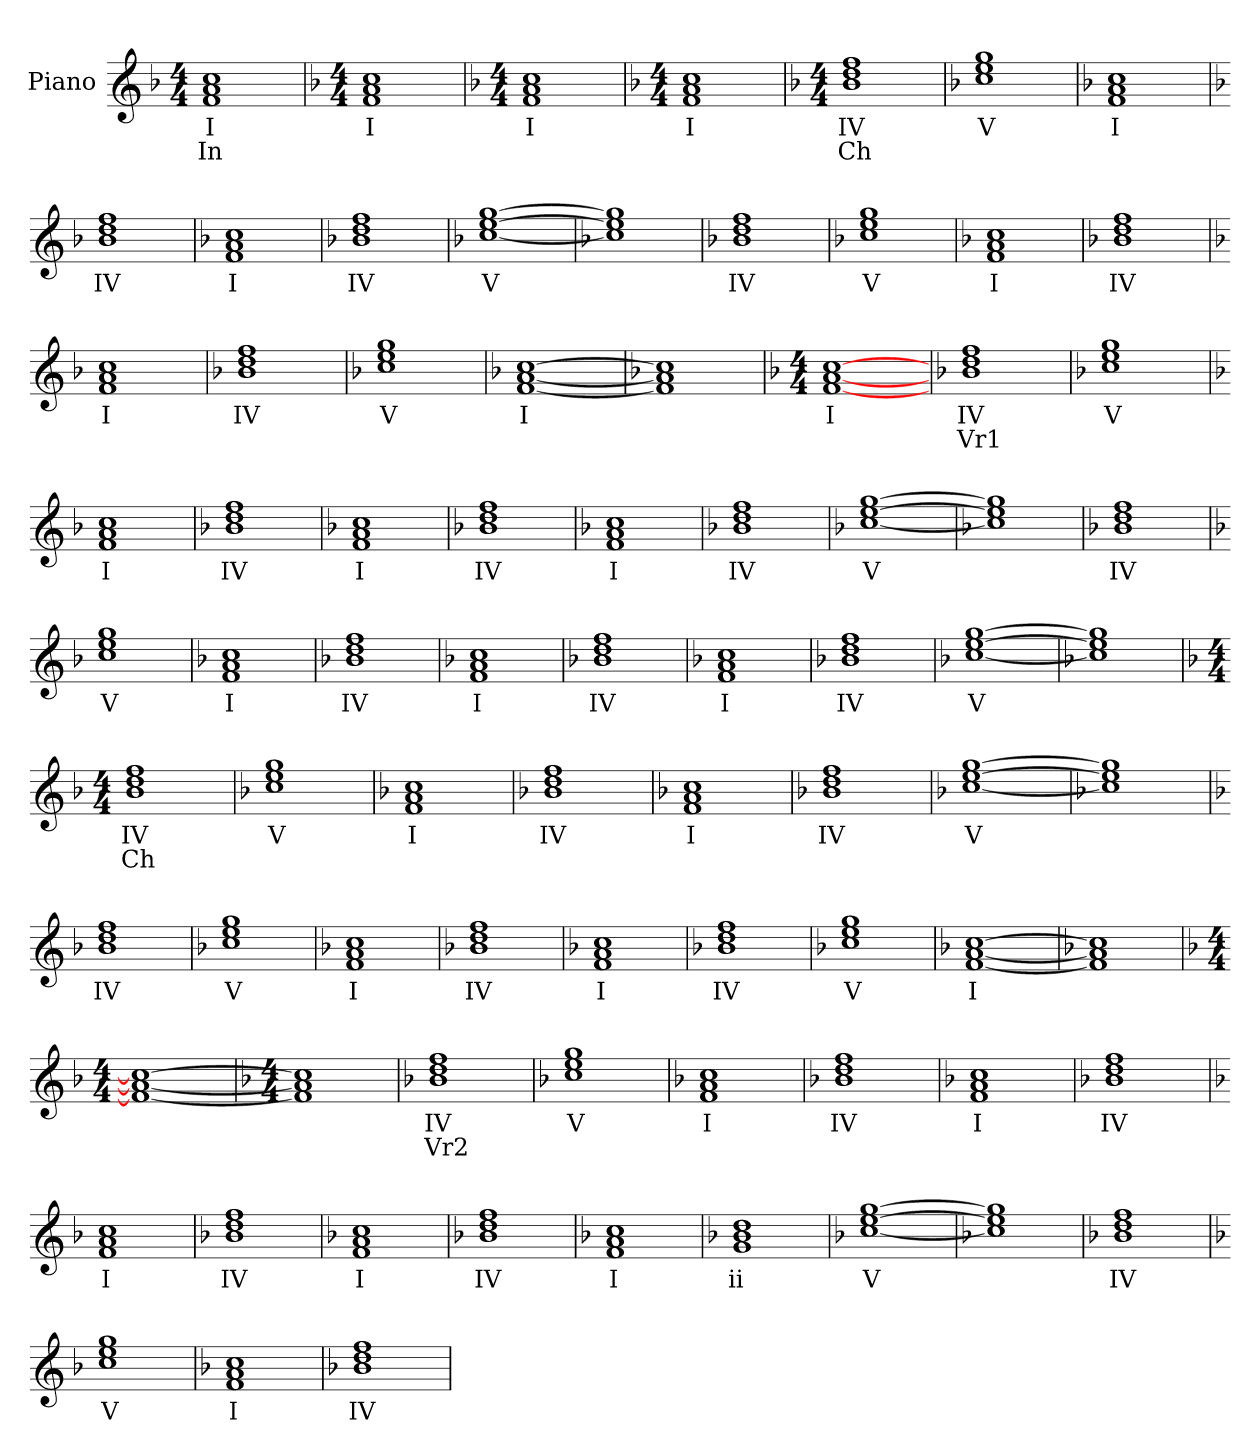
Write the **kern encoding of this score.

**kern	**text	**text
*part1	*part1	*part1
*staff1	*staff1	*staff1
*I"Piano	*	*
*I'Pno	*	*
*k[b-]	*	*
*F:	*	*
*M4/4	*	*
=	=	=
1f 1a 1cc	I	In
=	=	=
*k[b-]	*	*
*F:	*	*
*M4/4	*	*
1f 1a 1cc	I	.
=	=	=
*k[b-]	*	*
*F:	*	*
*M4/4	*	*
1f 1a 1cc	I	.
=	=	=
*k[b-]	*	*
*F:	*	*
*M4/4	*	*
1f 1a 1cc	I	.
=	=	=
*k[b-]	*	*
*F:	*	*
*M4/4	*	*
1b- 1dd 1ff	IV	Ch
=	=	=
*k[b-]	*	*
*F:	*	*
1cc 1ee 1gg	V	.
=	=	=
*k[b-]	*	*
*F:	*	*
1f 1a 1cc	I	.
=	=	=
*k[b-]	*	*
*F:	*	*
1b- 1dd 1ff	IV	.
=	=	=
*k[b-]	*	*
*F:	*	*
1f 1a 1cc	I	.
=	=	=
*k[b-]	*	*
*F:	*	*
1b- 1dd 1ff	IV	.
=	=	=
*k[b-]	*	*
*F:	*	*
[1cc [1ee [1gg	V	.
=	=	=
*k[b-]	*	*
*F:	*	*
1cc] 1ee] 1gg]	.	.
=	=	=
*k[b-]	*	*
*F:	*	*
1b- 1dd 1ff	IV	.
=	=	=
*k[b-]	*	*
*F:	*	*
1cc 1ee 1gg	V	.
=	=	=
*k[b-]	*	*
*F:	*	*
1f 1a 1cc	I	.
=	=	=
*k[b-]	*	*
*F:	*	*
1b- 1dd 1ff	IV	.
=	=	=
*k[b-]	*	*
*F:	*	*
1f 1a 1cc	I	.
=	=	=
*k[b-]	*	*
*F:	*	*
1b- 1dd 1ff	IV	.
=	=	=
*k[b-]	*	*
*F:	*	*
1cc 1ee 1gg	V	.
=	=	=
*k[b-]	*	*
*F:	*	*
[1f [1a [1cc	I	.
=	=	=
*k[b-]	*	*
*F:	*	*
1f] 1a] 1cc]	.	.
=	=	=
*k[b-]	*	*
*F:	*	*
*M4/4	*	*
[1f [1a [1cc	I	.
=	=	=
*k[b-]	*	*
*F:	*	*
1b- 1dd 1ff	IV	Vr1
=	=	=
*k[b-]	*	*
*F:	*	*
1cc 1ee 1gg	V	.
=	=	=
*k[b-]	*	*
*F:	*	*
1f 1a 1cc	I	.
=	=	=
*k[b-]	*	*
*F:	*	*
1b- 1dd 1ff	IV	.
=	=	=
*k[b-]	*	*
*F:	*	*
1f 1a 1cc	I	.
=	=	=
*k[b-]	*	*
*F:	*	*
1b- 1dd 1ff	IV	.
=	=	=
*k[b-]	*	*
*F:	*	*
1f 1a 1cc	I	.
=	=	=
*k[b-]	*	*
*F:	*	*
1b- 1dd 1ff	IV	.
=	=	=
*k[b-]	*	*
*F:	*	*
[1cc [1ee [1gg	V	.
=	=	=
*k[b-]	*	*
*F:	*	*
1cc] 1ee] 1gg]	.	.
=	=	=
*k[b-]	*	*
*F:	*	*
1b- 1dd 1ff	IV	.
=	=	=
*k[b-]	*	*
*F:	*	*
1cc 1ee 1gg	V	.
=	=	=
*k[b-]	*	*
*F:	*	*
1f 1a 1cc	I	.
=	=	=
*k[b-]	*	*
*F:	*	*
1b- 1dd 1ff	IV	.
=	=	=
*k[b-]	*	*
*F:	*	*
1f 1a 1cc	I	.
=	=	=
*k[b-]	*	*
*F:	*	*
1b- 1dd 1ff	IV	.
=	=	=
*k[b-]	*	*
*F:	*	*
1f 1a 1cc	I	.
=	=	=
*k[b-]	*	*
*F:	*	*
1b- 1dd 1ff	IV	.
=	=	=
*k[b-]	*	*
*F:	*	*
[1cc [1ee [1gg	V	.
=	=	=
*k[b-]	*	*
*F:	*	*
1cc] 1ee] 1gg]	.	.
=	=	=
*k[b-]	*	*
*F:	*	*
*M4/4	*	*
1b- 1dd 1ff	IV	Ch
=	=	=
*k[b-]	*	*
*F:	*	*
1cc 1ee 1gg	V	.
=	=	=
*k[b-]	*	*
*F:	*	*
1f 1a 1cc	I	.
=	=	=
*k[b-]	*	*
*F:	*	*
1b- 1dd 1ff	IV	.
=	=	=
*k[b-]	*	*
*F:	*	*
1f 1a 1cc	I	.
=	=	=
*k[b-]	*	*
*F:	*	*
1b- 1dd 1ff	IV	.
=	=	=
*k[b-]	*	*
*F:	*	*
[1cc [1ee [1gg	V	.
=	=	=
*k[b-]	*	*
*F:	*	*
1cc] 1ee] 1gg]	.	.
=	=	=
*k[b-]	*	*
*F:	*	*
1b- 1dd 1ff	IV	.
=	=	=
*k[b-]	*	*
*F:	*	*
1cc 1ee 1gg	V	.
=	=	=
*k[b-]	*	*
*F:	*	*
1f 1a 1cc	I	.
=	=	=
*k[b-]	*	*
*F:	*	*
1b- 1dd 1ff	IV	.
=	=	=
*k[b-]	*	*
*F:	*	*
1f 1a 1cc	I	.
=	=	=
*k[b-]	*	*
*F:	*	*
1b- 1dd 1ff	IV	.
=	=	=
*k[b-]	*	*
*F:	*	*
1cc 1ee 1gg	V	.
=	=	=
*k[b-]	*	*
*F:	*	*
[1f [1a [1cc	I	.
=	=	=
*k[b-]	*	*
*F:	*	*
1f] 1a] 1cc]	.	.
=	=	=
*k[b-]	*	*
*F:	*	*
*M4/4	*	*
1f_ 1a_ 1cc_	.	.
=	=	=
*k[b-]	*	*
*F:	*	*
*M4/4	*	*
1f] 1a] 1cc]	.	.
=	=	=
*k[b-]	*	*
*F:	*	*
1b- 1dd 1ff	IV	Vr2
=	=	=
*k[b-]	*	*
*F:	*	*
1cc 1ee 1gg	V	.
=	=	=
*k[b-]	*	*
*F:	*	*
1f 1a 1cc	I	.
=	=	=
*k[b-]	*	*
*F:	*	*
1b- 1dd 1ff	IV	.
=	=	=
*k[b-]	*	*
*F:	*	*
1f 1a 1cc	I	.
=	=	=
*k[b-]	*	*
*F:	*	*
1b- 1dd 1ff	IV	.
=	=	=
*k[b-]	*	*
*F:	*	*
1f 1a 1cc	I	.
=	=	=
*k[b-]	*	*
*F:	*	*
1b- 1dd 1ff	IV	.
=	=	=
*k[b-]	*	*
*F:	*	*
1f 1a 1cc	I	.
=	=	=
*k[b-]	*	*
*F:	*	*
1b- 1dd 1ff	IV	.
=	=	=
*k[b-]	*	*
*F:	*	*
1f 1a 1cc	I	.
=	=	=
*k[b-]	*	*
*F:	*	*
1g 1b- 1dd	ii	.
=	=	=
*k[b-]	*	*
*F:	*	*
[1cc [1ee [1gg	V	.
=	=	=
*k[b-]	*	*
*F:	*	*
1cc] 1ee] 1gg]	.	.
=	=	=
*k[b-]	*	*
*F:	*	*
1b- 1dd 1ff	IV	.
=	=	=
*k[b-]	*	*
*F:	*	*
1cc 1ee 1gg	V	.
=	=	=
*k[b-]	*	*
*F:	*	*
1f 1a 1cc	I	.
=	=	=
*k[b-]	*	*
*F:	*	*
1b- 1dd 1ff	IV	.
=	=	=
*-	*-	*-
